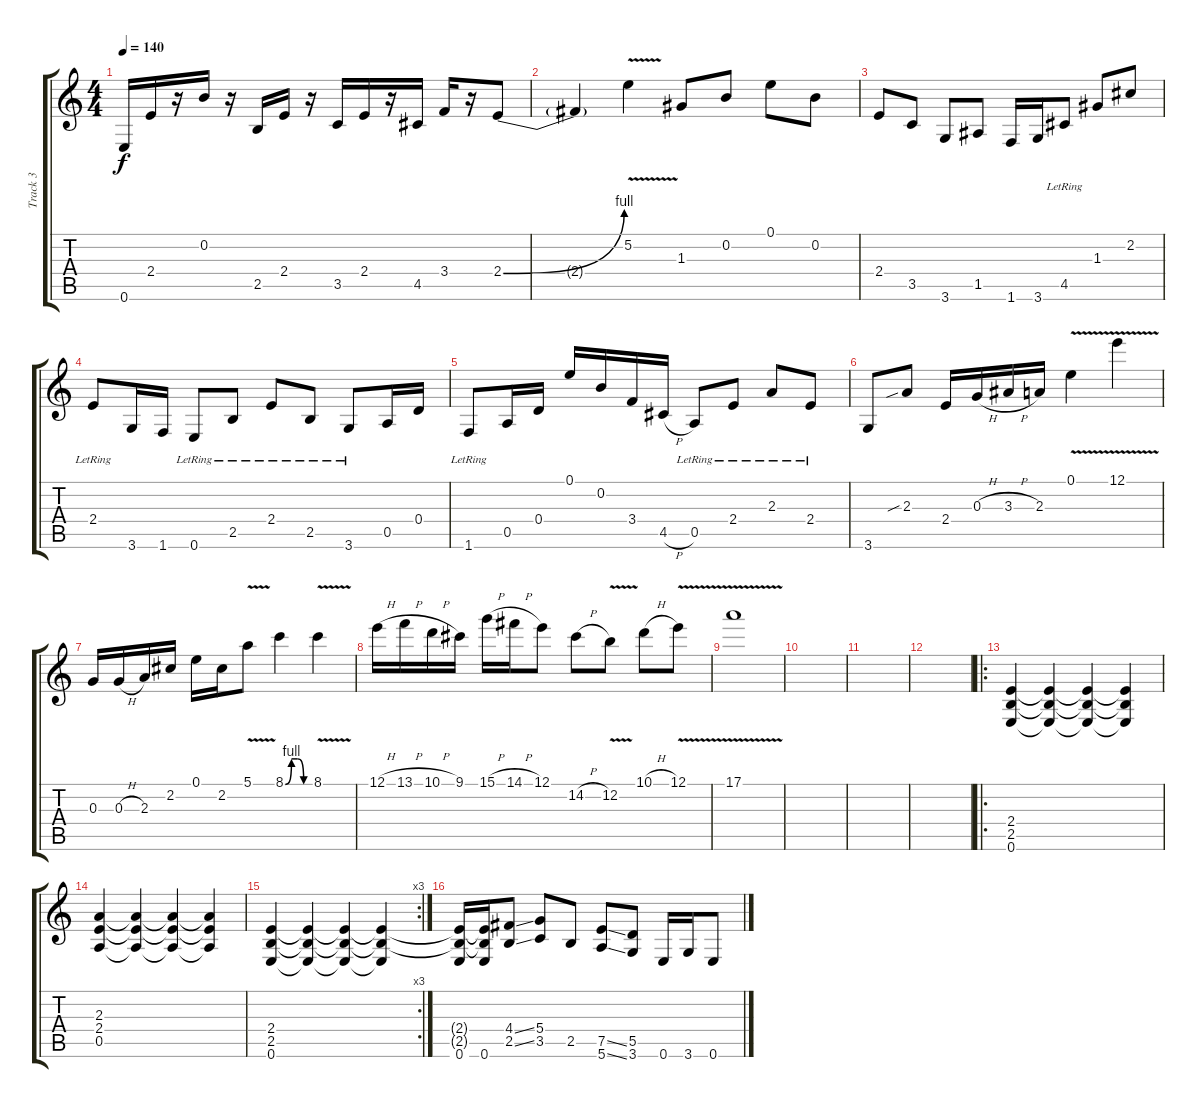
\track ("Track 3" "Track 3") {instrument distortionguitar}
\staff {score tabs}
\tuning (E4 B3 G3 D3 A2 E2) {hide}
\ts (4 4)
\tempo 140
\clef g2
\ks c
0.6.16{dy f instrument distortionguitar} 2.4.16 r.16 0.2.16 r.16 2.5.16 2.4.16 r.16 3.5.16 2.4.16 r.16 4.5.16 3.4.16 r.16 2.4{be (bend 0 0 60 4)}.8 |
2.4{t}.4 5.2{v}.4 1.3.8{instrument electricguitarclean} 0.2.8 0.1.8 0.2.8 |
2.4.8 3.5.8 3.6.8 1.5.8 1.6.16 3.6.16 4.5{lr}.8 1.3.8 2.2.8 |
2.4{lr}.8 3.6.16 1.6.16 0.6{lr}.8 2.5{lr}.8 2.4{lr}.8 2.5{lr}.8 3.6{lr}.8 0.5.16 0.4.16 |
1.6{lr}.8 0.5.16 0.4.16 0.1.16 0.2.16 3.4.16 4.5{h}.16 0.5{lr}.8 2.4{lr}.8 2.3{lr}.8 2.4{lr}.8 |
3.6.8{instrument distortionguitar} 2.3{sib}.8{instrument distortionguitar} 2.4.16 0.3{h}.16 3.3{h}.16 2.3.16 0.1{v}.4 12.1{v}.4 |
0.3.16 0.3{h}.16 2.3.16 2.2.16 0.1.16 2.2.16 5.1{v}.8 8.1{be (custom 0 0 15 4 30 4 45 0 60 0)}.4 8.1{v}.4 |
12.1{h}.16 13.1{h}.16 10.1{h}.16 9.1.16 15.1{h}.16 14.1{h}.16 12.1.8 14.2{h}.8 12.2{v}.8 10.1{h}.8 12.1{v}.8 |
17.1{v}.1 |
|
|
|
\ro
(2.4 2.5 0.6).4 (2.4{t} 2.5{t} 0.6{t}).4 (2.4{t} 2.5{t} 0.6{t}).4 (2.4{t} 2.5{t} 0.6{t}).4 |
(2.3 2.4 0.5).4 (2.3{t} 2.4{t} 0.5{t}).4 (2.3{t} 2.4{t} 0.5{t}).4 (2.3{t} 2.4{t} 0.5{t}).4 |
\rc 3
(2.4 2.5 0.6).4 (2.4{t} 2.5{t} 0.6{t}).4 (2.4{t} 2.5{t} 0.6{t}).4 (2.4{t} 2.5{t} 0.6{t}).4 |
(2.4{t} 2.5{t} 0.6).16 (2.4{t} 2.5{t} 0.6).16 (4.4{ss} 2.5{ss}).8 (5.4 3.5).8 2.5.8 (7.5{ss} 5.6{ss}).8 (5.5 3.6).8 0.6.16 3.6.16 0.6.8
